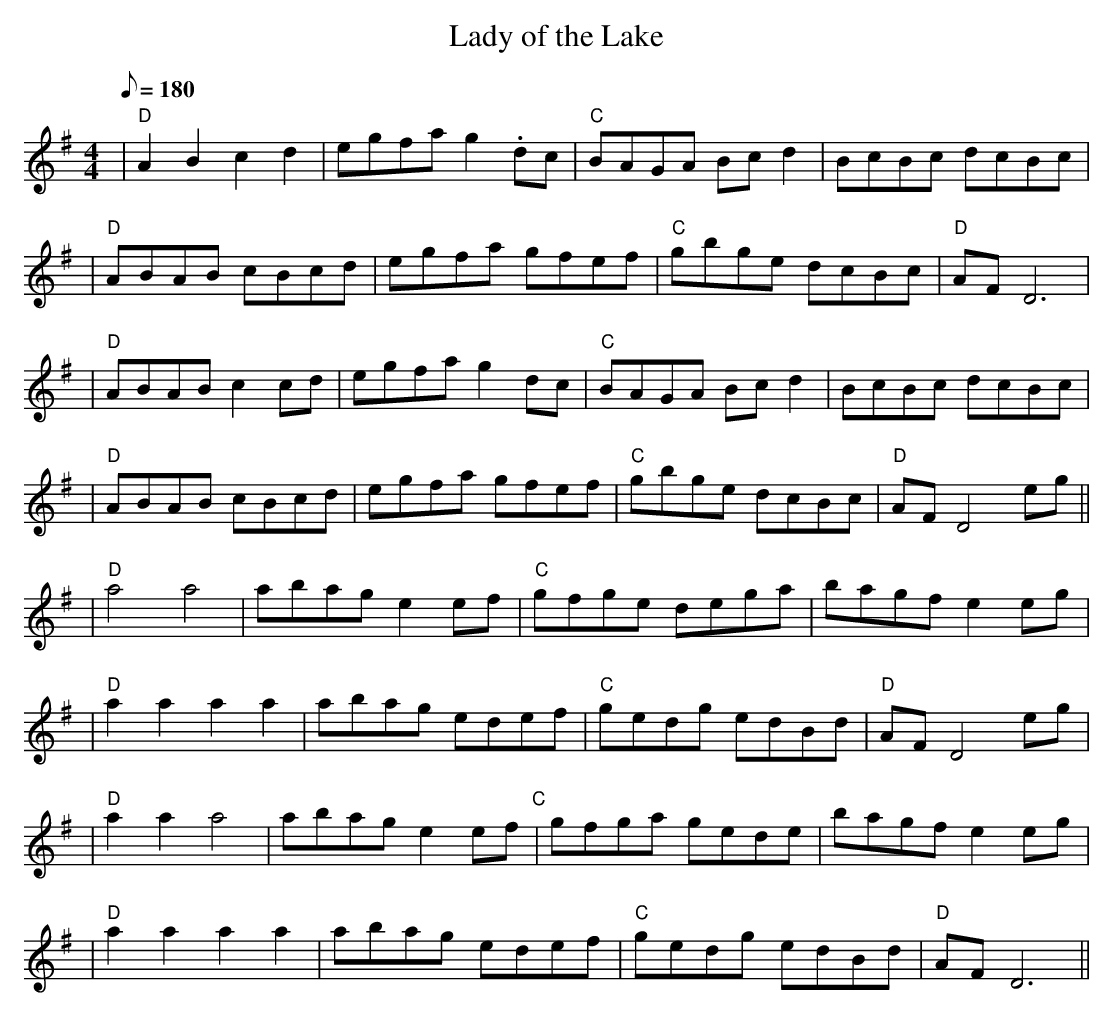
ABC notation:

X:1
T: Lady of the Lake
M: 4/4
L: 1/8
Q: 180
K: Em
| "D"A2 B2 c2 d2 | egfa g2 .dc | "C"BAGA Bc d2 | BcBc dcBc |
| "D" ABAB cBcd | egfa gfef | "C" gbge dcBc | "D"AF D6 |
| "D"ABAB c2 cd | egfa g2 dc | "C" BAGA Bc d2 | BcBc dcBc |
| "D"ABAB cBcd | egfa gfef | "C"gbge dcBc | "D"AF D4 eg ||
| "D"a4 a4 | abag e2 ef | "C"gfge dega | bagf e2 eg |
| "D"a2 a2 a2 a2 | abag edef | "C" gedg edBd | "D" AF D4 eg |
| "D"a2 a2 a4 | abag e2 ef"C" | gfga gede | bagf e2 eg |
| "D"a2 a2 a2 a2 | abag edef | "C"gedg edBd | "D" AF D6 ||
